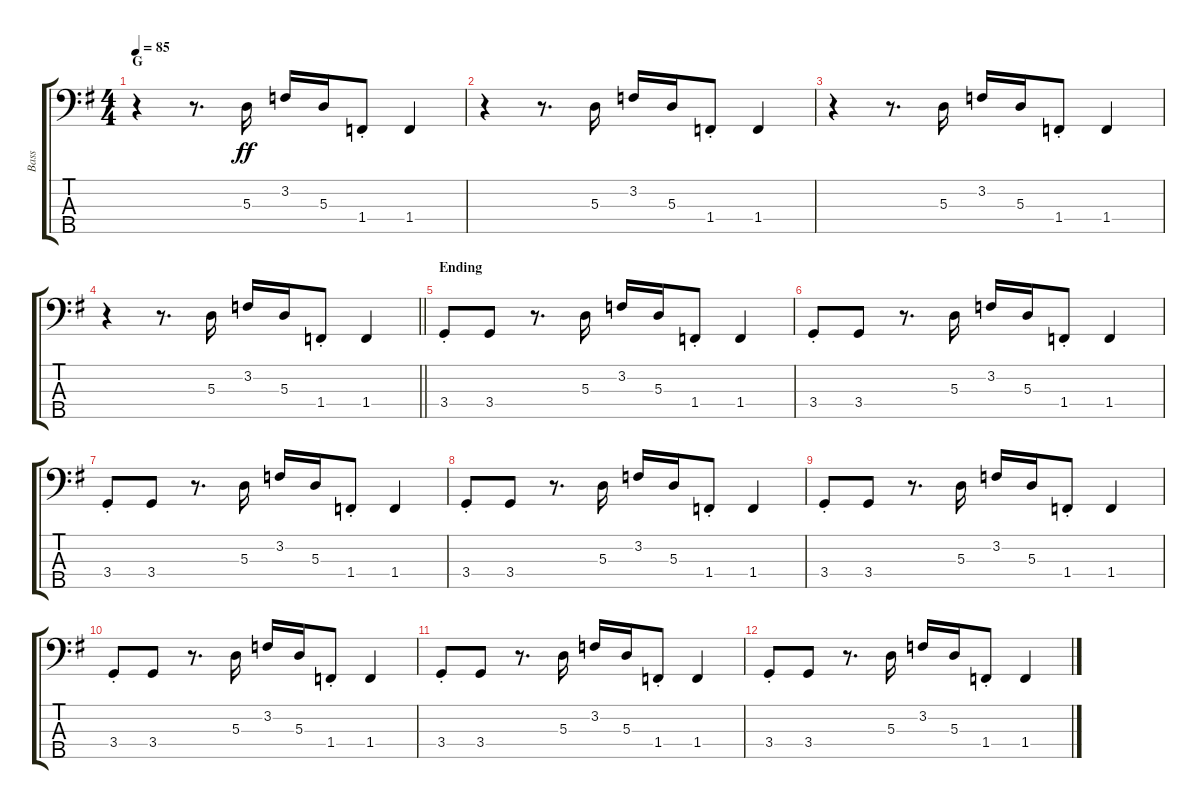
\track ("Bass" "Bass") {instrument electricbassfinger}
\staff {score tabs}
\tuning (G2 D2 A1 E1 B0) {hide}
\ts (4 4)
\section ("" "G")
\tempo 85
\clef f4
\ks g
r.4{dy ff} r.8{d} 5.3.16 3.2.16 5.3.16 1.4{st}.8 1.4.4 |
r.4 r.8{d} 5.3.16 3.2.16 5.3.16 1.4{st}.8 1.4.4 |
r.4 r.8{d} 5.3.16 3.2.16 5.3.16 1.4{st}.8 1.4.4 |
\barLineRight lightlight
r.4 r.8{d} 5.3.16 3.2.16 5.3.16 1.4{st}.8 1.4.4 |
\section ("" "Ending")
3.4{st}.8 3.4.8 r.8{d} 5.3.16 3.2.16 5.3.16 1.4{st}.8 1.4.4 |
3.4{st}.8 3.4.8 r.8{d} 5.3.16 3.2.16 5.3.16 1.4{st}.8 1.4.4 |
3.4{st}.8 3.4.8 r.8{d} 5.3.16 3.2.16 5.3.16 1.4{st}.8 1.4.4 |
3.4{st}.8 3.4.8 r.8{d} 5.3.16 3.2.16 5.3.16 1.4{st}.8 1.4.4 |
3.4{st}.8 3.4.8 r.8{d} 5.3.16 3.2.16 5.3.16 1.4{st}.8 1.4.4 |
3.4{st}.8 3.4.8 r.8{d} 5.3.16 3.2.16 5.3.16 1.4{st}.8 1.4.4 |
3.4{st}.8 3.4.8 r.8{d} 5.3.16 3.2.16 5.3.16 1.4{st}.8 1.4.4 |
3.4{st}.8 3.4.8 r.8{d} 5.3.16 3.2.16 5.3.16 1.4{st}.8 1.4.4
